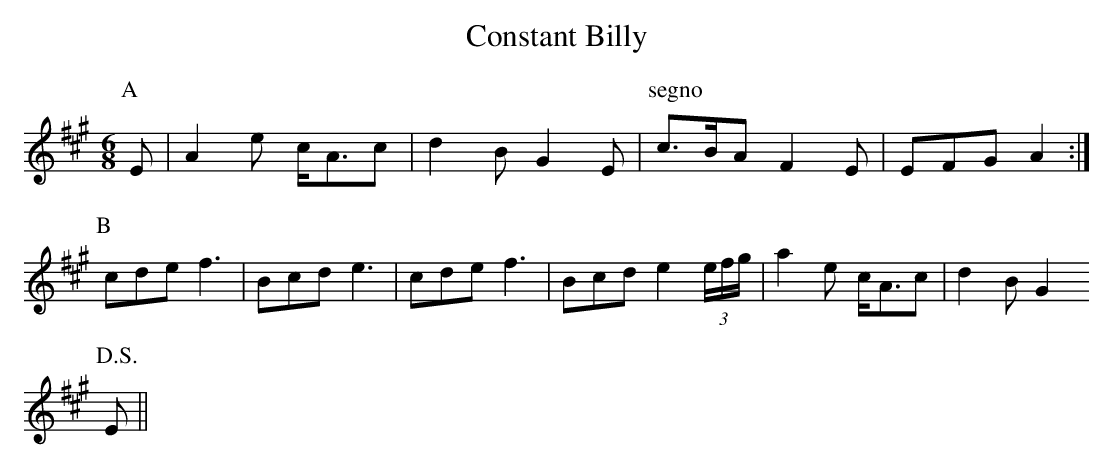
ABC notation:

X:1
T:Constant Billy
M:6/8
K:A
P:A
E|A2e c/2A3/2c|d2B G2E|\
P:segno
c3/2B/2A F2E|EFG A2:|
P:B
cde f3|Bcd e3|cde f3|Bcd e2(3e/2f/2g/2|a2e c/2A3/2c|d2B G2
P:D.S.
E||
